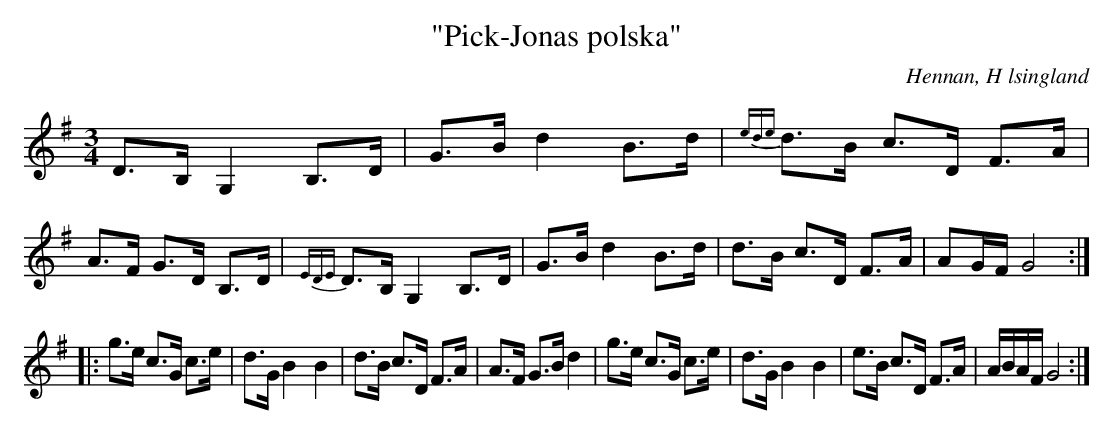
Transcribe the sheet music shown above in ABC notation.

X:1
T: "Pick-Jonas polska"
O: Hennan, H lsingland
M: 3/4
L: 1/8
K: G
D>B, G,2 B,>D | G>B d2 B>d | {ede}d>B c>D F>A| A>F G>D B,>D|{EDE}D>B, G,2 B,>D|G>B d2 B>d | d>B c>D F>A| AG/F/ G4 :||:
g>e c>G c>e | d>G B2 B2 | d>B c>D F>A|A>F G>B d2|g>e c>G c>e | d>G B2 B2 | e>B c>D F>A|A/B/A/F/ G4:|]
